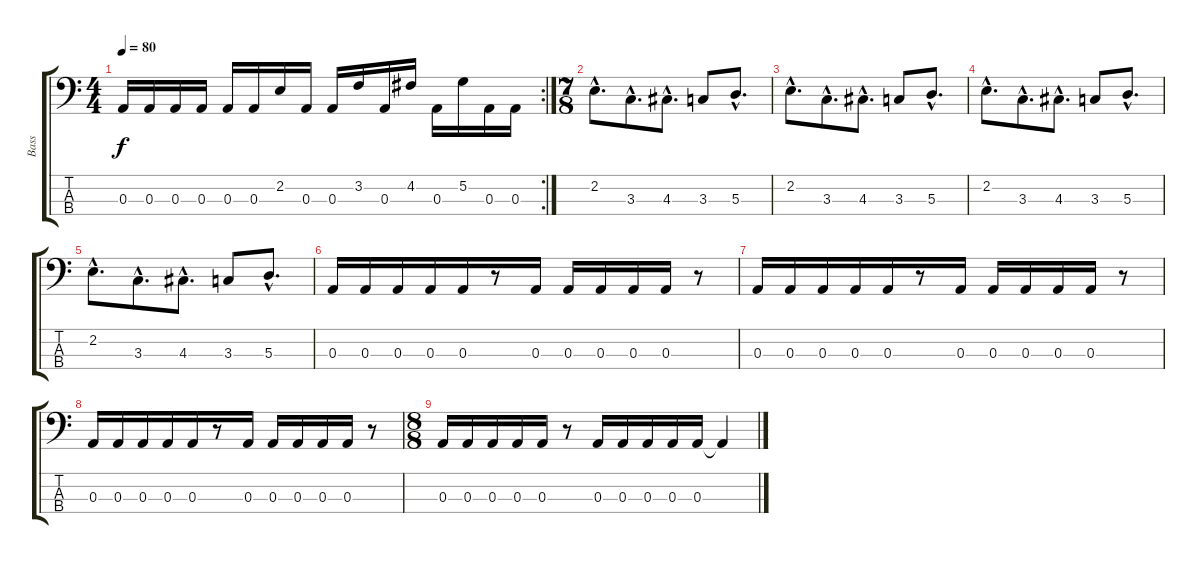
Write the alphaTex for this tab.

\track ("Bass" "Bass") {instrument electricbassfinger}
\staff {score tabs}
\tuning (G2 D2 A1 E1) {hide}
\rc 2
\ts (4 4)
\tempo 80
\clef f4
\ks c
0.3.16{dy f} 0.3.16 0.3.16 0.3.16 0.3.16 0.3.16 2.2.16 0.3.16 0.3.16 3.2.16 0.3.16 4.2.16 0.3.16 5.2.16 0.3.16 0.3.16 |
\ts (7 8)
2.2{hac}.8{d} 3.3{hac}.8{d} 4.3{hac}.8{d} 3.3.8 5.3{hac}.8{d} |
2.2{hac}.8{d} 3.3{hac}.8{d} 4.3{hac}.8{d} 3.3.8 5.3{hac}.8{d} |
2.2{hac}.8{d} 3.3{hac}.8{d} 4.3{hac}.8{d} 3.3.8 5.3{hac}.8{d} |
2.2{hac}.8{d} 3.3{hac}.8{d} 4.3{hac}.8{d} 3.3.8 5.3{hac}.8{d} |
0.3.16 0.3.16 0.3.16 0.3.16 0.3.16 r.8 0.3.16 0.3.16 0.3.16 0.3.16 0.3.16 r.8 |
0.3.16 0.3.16 0.3.16 0.3.16 0.3.16 r.8 0.3.16 0.3.16 0.3.16 0.3.16 0.3.16 r.8 |
0.3.16 0.3.16 0.3.16 0.3.16 0.3.16 r.8 0.3.16 0.3.16 0.3.16 0.3.16 0.3.16 r.8 |
\ts (8 8)
0.3.16 0.3.16 0.3.16 0.3.16 0.3.16 r.8 0.3.16 0.3.16 0.3.16 0.3.16 0.3.16 0.3{t}.4
